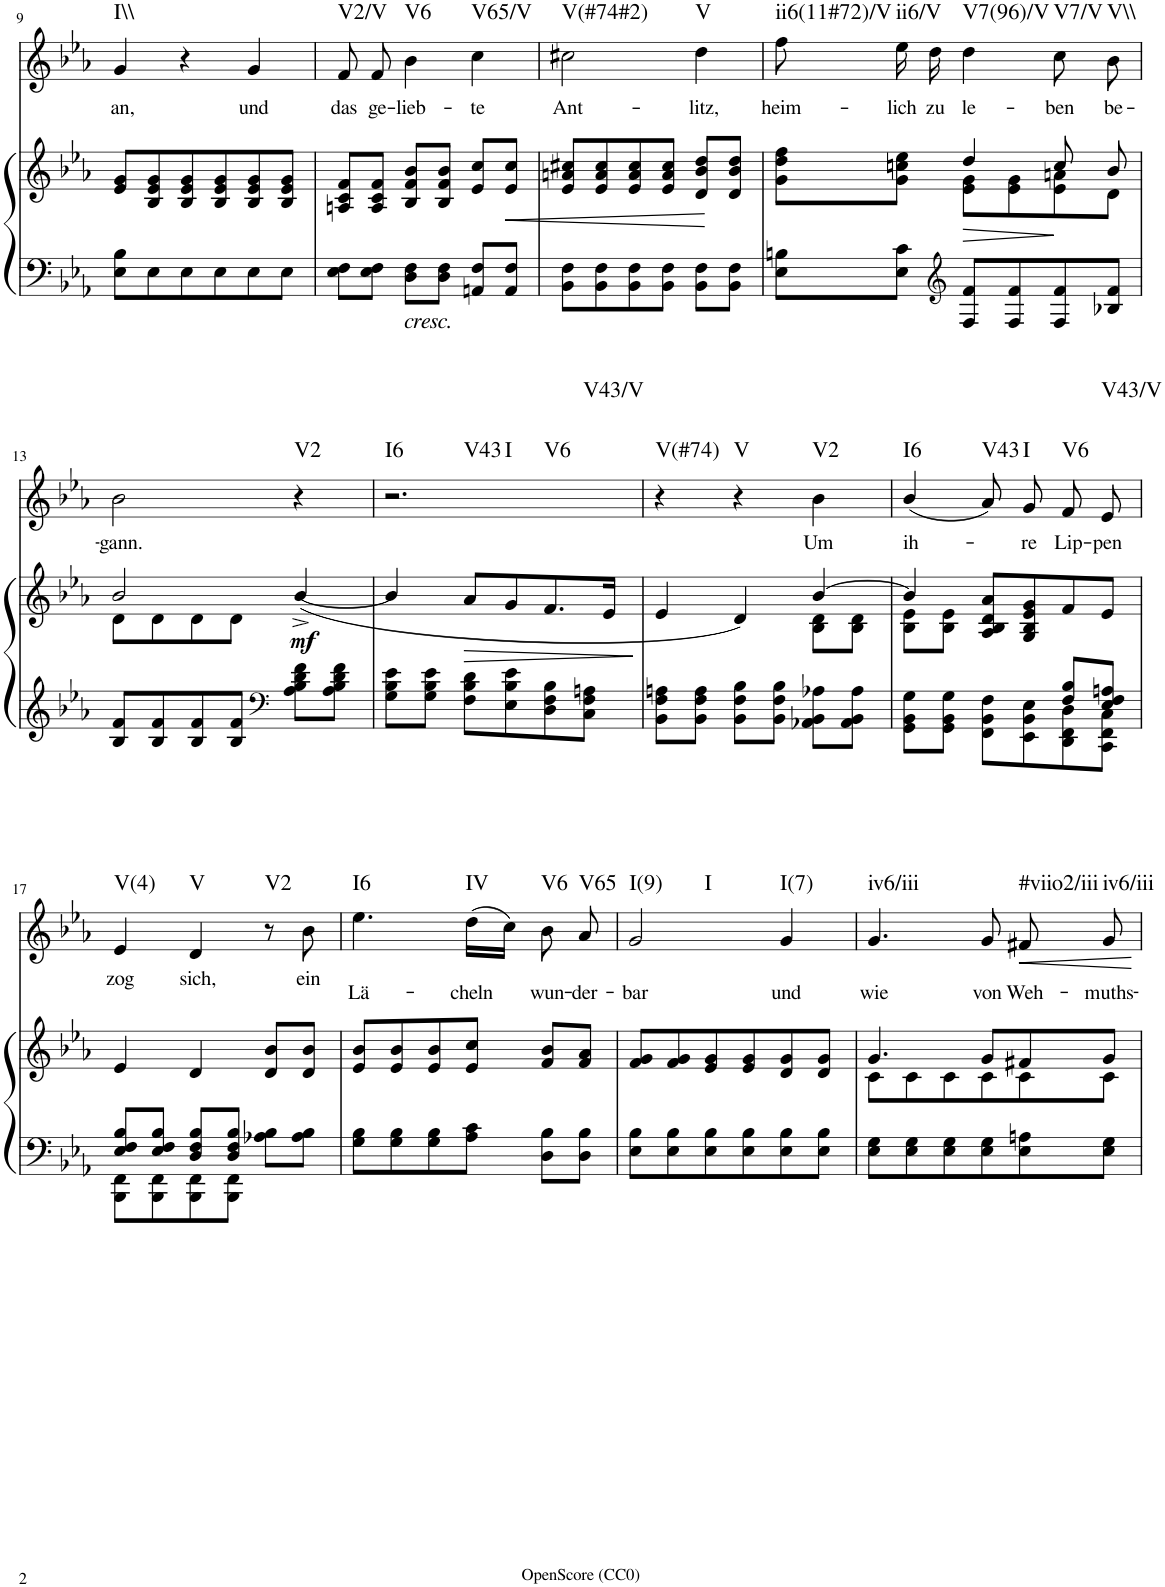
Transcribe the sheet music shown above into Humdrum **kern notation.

**kern	**kern	**dynam	**kern	**text	**dynam	**harte
*part2	*part2	*part2	*part1	*part1	*part1	*part1
*staff3	*staff2	*staff2/3	*staff1	*staff1	*staff1	*
*I"Piano	*	*	*I"Voice	*	*	*
*I'Pno	*	*	*	*	*	*
!!LO:PB:g=z
*clefF4	*clefG2	*	*clefG2	*	*	*
*k[b-e-a-]	*k[b-e-a-]	*	*k[b-e-a-]	*	*	*
*M3/4	*M3/4	*	*M3/4	*	*	*
=9	=9	=9	=9	=9	=9	=9
!	!	!	!	!LO:LY:b	!	!LO:H:kt=I\\
8E-\ 8B-\L	8e-/ 8g/L	.	4g/	an,	.	N
8E-\	8B-/ 8e-/ 8g/	.	.	.	.	.
8E-\	8B-/ 8e-/ 8g/	.	4r	.	.	.
8E-\	8B-/ 8e-/ 8g/	.	.	.	.	.
!	!	!	!	!LO:LY:b	!	!
8E-\	8B-/ 8e-/ 8g/	.	4g/	und	.	.
8E-\J	8B-/ 8e-/ 8g/J	.	.	.	.	.
=10	=10	=10	=10	=10	=10	=10
!	!	!	!	!LO:LY:b	!	!LO:H:kt=V2/V
8E-\ 8F\L	8An/ 8c/ 8f/L	.	8f/	das	.	N
!	!	!	!	!LO:LY:b	!	!
8E-\ 8F\J	8A/ 8c/ 8f/J	.	8f/	ge-	.	.
!LO:TX:b:i:t=cresc.	!	!	!	!	!	!
!	!	!	!	!LO:LY:b	!	!LO:H:kt=V6
8D\ 8F\L	8B-/ 8f/ 8b-/L	.	4b-\	-lieb-	.	N
8D\ 8F\J	8B-/ 8f/ 8b-/J	.	.	.	.	.
!	!	!	!	!LO:LY:b	!	!LO:H:kt=V65/V
8AAn/ 8F/L	8e-/ 8cc/L	.	4cc\	-te	.	N
!	!	!LO:HP:b	!	!	!	!
8AA/ 8F/J	8e-/ 8cc/J	<	.	.	.	.
=11	=11	=11	=11	=11	=11	=11
!	!	!	!	!LO:LY:b	!	!LO:H:kt=V(#74#2)
8BB-\ 8F\L	8e-/ 8an/ 8cc#X/L	.	2cc#X\	Ant-	.	N
8BB-\ 8F\	8e-/ 8a/ 8cc#/	.	.	.	.	.
8BB-\ 8F\	8e-/ 8a/ 8cc#/	.	.	.	.	.
8BB-\ 8F\J	8e-/ 8a/ 8cc#/J	.	.	.	.	.
!	!	!	!	!LO:LY:b	!	!LO:H:kt=V
8BB-\ 8F\L	8d/ 8b-/ 8dd/L	.	4dd\	-litz,	.	N
8BB-\ 8F\J	8d/ 8b-/ 8dd/J	.	.	.	.	.
=12	=12	=12	=12	=12	=12	=12
*	*^	*	*	*	*	*
!	!	!	!	!	!LO:LY:b	!	!LO:H:kt=ii6(11#72)/V
8E-\ 8Bn\L	8g\ 8dd\ 8ff\L	4ryy	.	8ff\	heim-	.	N
!	!	!	!	!	!LO:LY:b	!	!LO:H:kt=ii6/V
8E-\ 8c\J	8g\ 8ccn\ 8ee-\J	.	.	16ee-\	-lich	.	N
!	!	!	!	!	!LO:LY:b	!	!
.	.	.	.	16dd\	zu	.	.
*clefG2	*	*	*	*	*	*	*
!	!	!	!LO:HP:b	!	!LO:LY:b	!	!LO:H:kt=V7(96)/V
8F/ 8f/L	4dd/	8e-\ 8g\L	>	4dd\	le-	.	N
8F/ 8f/	.	8e-\ 8g\	.	.	.	.	.
!	!	!	!	!	!LO:LY:b	!	!LO:H:kt=V7/V
8F/ 8f/	8cc/	8e-\ 8an\	[	8cc\	-ben	.	N
!	!	!	!	!	!LO:LY:b	!	!LO:H:kt=V\\
8B-X/ 8f/J	8b-/	8d\J	.	8b-\	be-	.	N
!!LO:LB:g=z
=13	=13	=13	=13	=13	=13	=13	=13
!	!	!	!	!	!LO:LY:b	!	!
8B-/ 8f/L	2b-/	8d\L	.	2b-\	-gann.	.	.
8B-/ 8f/	.	8d\	.	.	.	.	.
8B-/ 8f/	.	8d\	.	.	.	.	.
8B-/ 8f/J	.	8d\J	.	.	.	.	.
*clefF4	*	*	*	*	*	*	*
!	!	!	!LO:DY:b	!	!	!	!LO:H:kt=V2
8A-\ 8B-\ 8d\ 8f\L	([4b-^/	4ryy	mf	4r	.	.	N
8A-\ 8B-\ 8d\ 8f\J	.	.	.	.	.	.	.
*	*v	*v	*	*	*	*	*
=14	=14	=14	=14	=14	=14	=14
!	!	!	!	!	!	!LO:H:n=1:kt=I6
!	!	!	!	!	!	!LO:H:n=2:kt=V43
!	!	!	!	!	!	!LO:H:n=3:kt=I
!	!	!	!	!	!	!LO:H:n=4:kt=V6
!	!	!	!	!	!	!LO:H:n=5:kt=V43/V
8G\ 8B-\ 8e-\L	4b-/]	.	2.r	.	.	N N N N N
8G\ 8B-\ 8e-\J	.	.	.	.	.	.
8F\ 8B-\ 8d\L	8a-/L	.	.	.	.	.
8E-\ 8B-\ 8e-\	8g/	.	.	.	.	.
8D\ 8F\ 8B-\	8.f/	.	.	.	.	.
8C\ 8F\ 8An\J	.	.	.	.	.	.
.	16e-/Jk	.	.	.	.	.
.	.	]	.	.	.	.
=15	=15	=15	=15	=15	=15	=15
*	*^	*	*	*	*	*
!	!	!	!	!	!	!	!LO:H:kt=V(#74)
8BB-\ 8F\ 8An\L	4e-/	2ryy	.	4r	.	.	N
8BB-\ 8F\ 8A\J	.	.	.	.	.	.	.
!	!	!	!	!	!	!	!LO:H:kt=V
8BB-\ 8F\ 8B-\L	4d/)	.	.	4r	.	.	N
8BB-\ 8F\ 8B-\J	.	.	.	.	.	.	.
!	!	!	!	!	!LO:LY:b	!	!LO:H:kt=V2
8AA-X\ 8BB-\ 8A-X\L	[4b-/	8B-\ 8d\L	.	4b-\	Um	.	N
8AA-\ 8BB-\ 8A-\J	.	8B-\ 8d\J	.	.	.	.	.
=16	=16	=16	=16	=16	=16	=16	=16
*^	*	*	*	*	*	*	*
!	!	!	!	!	!	!LO:LY:b	!	!LO:H:kt=I6
2ryy	8GG\ 8BB-\ 8G\L	4b-/]	8B-\ 8e-\L	.	(4b-/	ih-	.	N
.	8GG\ 8BB-\ 8G\J	.	8B-\ 8e-\J	.	.	.	.	.
!	!	!	!	!	!	!	!	!LO:H:kt=V43
.	8FF\ 8BB-\ 8F\L	8A-/ 8B-/ 8d/ 8a-/L	2ryy	.	8a-/)	.	.	N
!	!	!	!	!	!	!LO:LY:b	!	!LO:H:kt=I
.	8EE-\ 8BB-\ 8E-\	8G/ 8B-/ 8e-/ 8g/	.	.	8g/	-re	.	N
!	!	!	!	!	!	!LO:LY:b	!	!LO:H:kt=V6
8F/ 8B-/L	8DD\ 8FF\ 8D\	8f/	.	.	8f/	Lip-	.	N
!	!	!	!	!	!	!LO:LY:b	!	!LO:H:kt=V43/V
8E-/ 8F/ 8An/J	8CC\ 8FF\ 8C\J	8e-/J	.	.	8e-/	-pen	.	N
*	*	*v	*v	*	*	*	*	*
!!LO:LB:g=z
=17	=17	=17	=17	=17	=17	=17	=17
!	!	!	!	!	!LO:LY:b	!	!LO:H:kt=V(4)
8E-/ 8F/ 8B-/L	8BBB-\ 8FF\L	4e-/	.	4e-/	zog	.	N
8E-/ 8F/ 8B-/J	8BBB-\ 8FF\	.	.	.	.	.	.
!	!	!	!	!	!LO:LY:b	!	!LO:H:kt=V
8D/ 8F/ 8B-/L	8BBB-\ 8FF\	4d/	.	4d/	sich,	.	N
8D/ 8F/ 8B-/J	8BBB-\ 8FF\J	.	.	.	.	.	.
!	!	!	!	!	!	!	!LO:H:kt=V2
8A-X\ 8B-\L	4ryy	8d/ 8b-/L	.	8r	.	.	N
!	!	!	!	!	!LO:LY:b	!	!
8A-\ 8B-\J	.	8d/ 8b-/J	.	8b-\	ein	.	.
*v	*v	*	*	*	*	*	*
=18	=18	=18	=18	=18	=18	=18
!	!	!	!	!LO:LY:b	!	!LO:H:kt=I6
8G\ 8B-\L	8e-/ 8b-/L	.	4.ee-\	Lä-	.	N
8G\ 8B-\	8e-/ 8b-/	.	.	.	.	.
8G\ 8B-\	8e-/ 8b-/	.	.	.	.	.
!	!	!	!	!LO:LY:b	!	!LO:H:kt=IV
8A-\ 8c\J	8e-/ 8cc/J	.	(16dd\LL	-cheln	.	N
.	.	.	16cc\JJ)	.	.	.
!	!	!	!	!LO:LY:b	!	!LO:H:kt=V6
8D\ 8B-\L	8f/ 8b-/L	.	8b-\	wun-	.	N
!	!	!	!	!LO:LY:b	!	!LO:H:kt=V65
8D\ 8B-\J	8f/ 8a-/J	.	8a-/	-der-	.	N
=19	=19	=19	=19	=19	=19	=19
!	!	!	!	!LO:LY:b	!	!LO:H:n=1:kt=I(9)
!	!	!	!	!	!	!LO:H:n=2:kt=I
8E-\ 8B-\L	8f/ 8g/L	.	2g/	-bar	.	N N
8E-\ 8B-\	8f/ 8g/	.	.	.	.	.
8E-\ 8B-\	8e-/ 8g/	.	.	.	.	.
8E-\ 8B-\	8e-/ 8g/	.	.	.	.	.
!	!	!	!	!LO:LY:b	!	!LO:H:kt=I(7)
8E-\ 8B-\	8d/ 8g/	.	4g/	und	.	N
8E-\ 8B-\J	8d/ 8g/J	.	.	.	.	.
=20	=20	=20	=20	=20	=20	=20
*	*^	*	*	*	*	*
!	!	!	!	!	!LO:LY:b	!	!LO:H:kt=iv6/iii
8E-\ 8G\L	4.g/	8c\L	.	4.g/	wie	.	N
8E-\ 8G\	.	8c\	.	.	.	.	.
8E-\ 8G\	.	8c\	.	.	.	.	.
!	!	!	!	!	!LO:LY:b	!	!
8E-\ 8G\	8g/L	8c\	.	8g/	von	.	.
!	!	!	!	!	!LO:LY:b	!LO:HP:b	!LO:H:kt=#viio2/iii
8E-\ 8An\	8f#X/	8c\	.	8f#X/	Weh-	<	N
!	!	!	!	!	!LO:LY:b	!	!LO:H:kt=iv6/iii
8E-\ 8G\J	8g/J	8c\J	.	8g/	-muths-	.	N
*	*v	*v	*	*	*	*	*
.	.	.	.	.	[	.
=	=	=	=	=	=	=
*-	*-	*-	*-	*-	*-	*-
